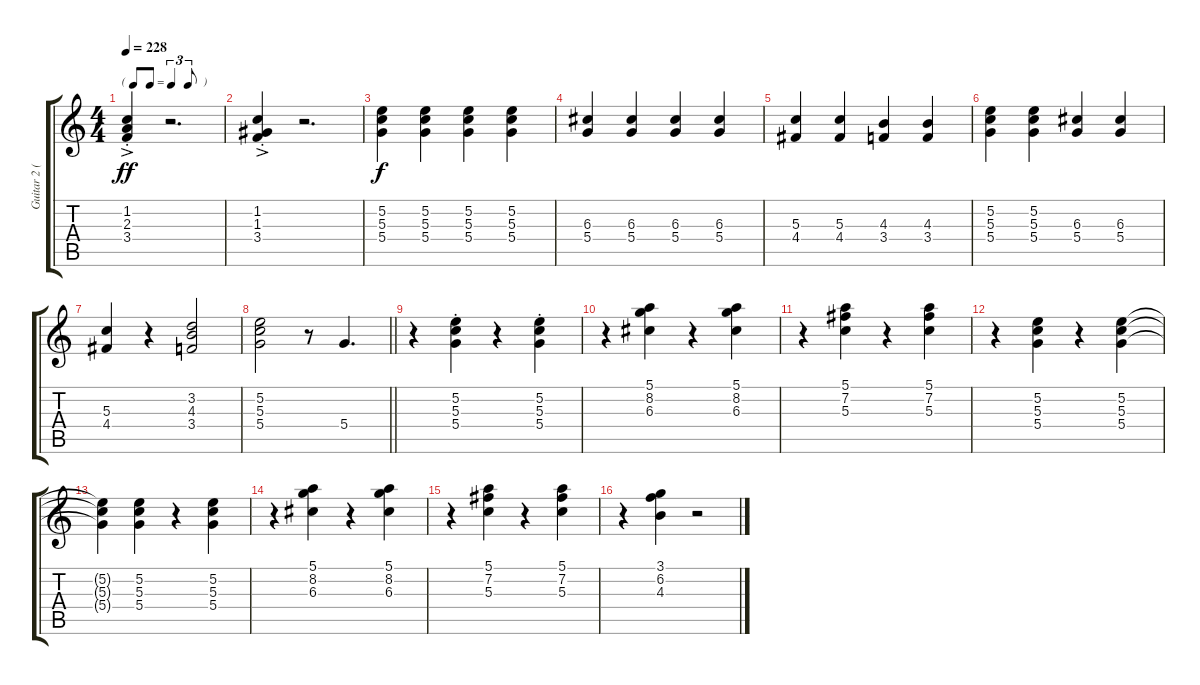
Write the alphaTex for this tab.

\track ("Guitar 2 (Electric)" "Guitar 2 (") {instrument electricguitarclean}
\staff {score tabs}
\tuning (E4 B3 G3 D3 A2 E2) {hide}
\ts (4 4)
\tf triplet8th
\tempo 228
\clef g2
\ks c
(1.2 2.3 3.4{ac st}).4{dy ff} r.2{d} |
(1.2 1.3 3.4{ac st}).4 r.2{d} |
(5.2 5.3 5.4).4{dy f} (5.2 5.3 5.4).4 (5.2 5.3 5.4).4 (5.2 5.3 5.4).4 |
(6.3 5.4).4 (6.3 5.4).4 (6.3 5.4).4 (6.3 5.4).4 |
(5.3 4.4).4 (5.3 4.4).4 (4.3 3.4).4 (4.3 3.4).4 |
(5.2 5.3 5.4).4 (5.2 5.3 5.4).4 (6.3 5.4).4 (6.3 5.4).4 |
(5.3 4.4).4 r.4 (3.2 4.3 3.4).2 |
\barLineRight lightlight
(5.2 5.3 5.4).2 r.8 5.4.4{d} |
r.4 (5.2{st} 5.3 5.4).4 r.4 (5.2{st} 5.3 5.4).4 |
r.4 (5.1 8.2 6.3).4 r.4 (5.1 8.2 6.3).4 |
r.4 (5.1 7.2 5.3).4 r.4 (5.1 7.2 5.3).4 |
r.4 (5.2 5.3 5.4).4 r.4 (5.2 5.3 5.4).4 |
(5.2{t} 5.3{t} 5.4{t}).4 (5.2 5.3 5.4).4 r.4 (5.2 5.3 5.4).4 |
r.4 (5.1 8.2 6.3).4 r.4 (5.1 8.2 6.3).4 |
r.4 (5.1 7.2 5.3).4 r.4 (5.1 7.2 5.3).4 |
r.4 (3.1 6.2 4.3).4 r.2
